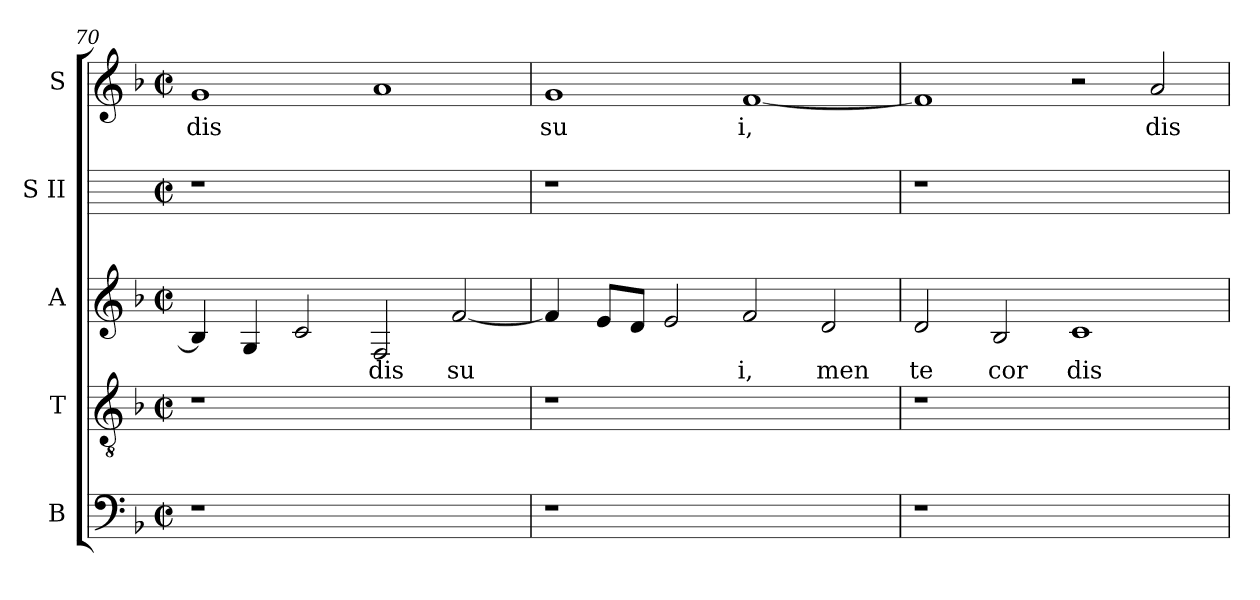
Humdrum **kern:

**kern	**kern	**kern	**text	**kern	**kern	**text
*part5	*part4	*part3	*part3	*part2	*part1	*part1
*staff5	*staff4	*staff3	*staff3	*staff2	*staff1	*staff1
*I"B	*I"T	*I"A	*	*I"S II	*I"S	*
*I'B	*I'T	*I'A	*	*	*I'S	*
!!LO:PB:g=z
*clefF4	*clefGv2	*clefG2	*	*	*clefG2	*
*k[b-]	*k[b-]	*k[b-]	*	*k[]	*k[b-]	*
*F:	*F:	*F:	*	*C:	*F:	*
*M2/2	*M2/2	*M2/2	*	*M2/2	*M2/2	*
*met(c|)	*met(c|)	*met(c|)	*	*met(c|)	*met(c|)	*
=70	=70	=70	=70	=70	=70	=70
!	!	!	!LO:LY:b:cj	!	!	!LO:LY:b:cj
1r	1r	4B-/]	.	1r	1g	dis
!	!	!	!LO:LY:b:cj	!	!	!
.	.	4G/	.	.	.	.
!	!	!	!LO:LY:b:cj	!	!	!
.	.	2c/	.	.	.	.
!	!	!	!LO:LY:b:cj	!	!	!LO:LY:b:cj
1ryy	1ryy	2F/	dis	1ryy	1a	.
!	!	!	!LO:LY:b:cj	!	!	!
.	.	[<2f/	su	.	.	.
=71	=71	=71	=71	=71	=71	=71
!	!	!	!LO:LY:b:cj	!	!	!LO:LY:b:cj
1r	1r	4f/]	.	1r	1g	su
!	!	!	!LO:LY:b:cj	!	!	!
.	.	8e/L	.	.	.	.
!	!	!	!LO:LY:b:cj	!	!	!
.	.	8d/J	.	.	.	.
!	!	!	!LO:LY:b:cj	!	!	!
.	.	2e/	.	.	.	.
!	!	!	!LO:LY:b:cj	!	!	!LO:LY:b:cj
1ryy	1ryy	2f/	i,	1ryy	[<1f	i,
!	!	!	!LO:LY:b:cj	!	!	!
.	.	2d/	men	.	.	.
=72	=72	=72	=72	=72	=72	=72
!	!	!	!LO:LY:b:cj	!	!	!LO:LY:b:cj
1r	1r	2d/	te	1r	1f]	.
!	!	!	!LO:LY:b:cj	!	!	!
.	.	2B-/	cor	.	.	.
!	!	!	!LO:LY:b:cj	!	!	!
1ryy	1ryy	1c	dis	1ryy	2r	.
!	!	!	!	!	!	!LO:LY:b:cj
.	.	.	.	.	2a/	dis
=	=	=	=	=	=	=
*-	*-	*-	*-	*-	*-	*-
